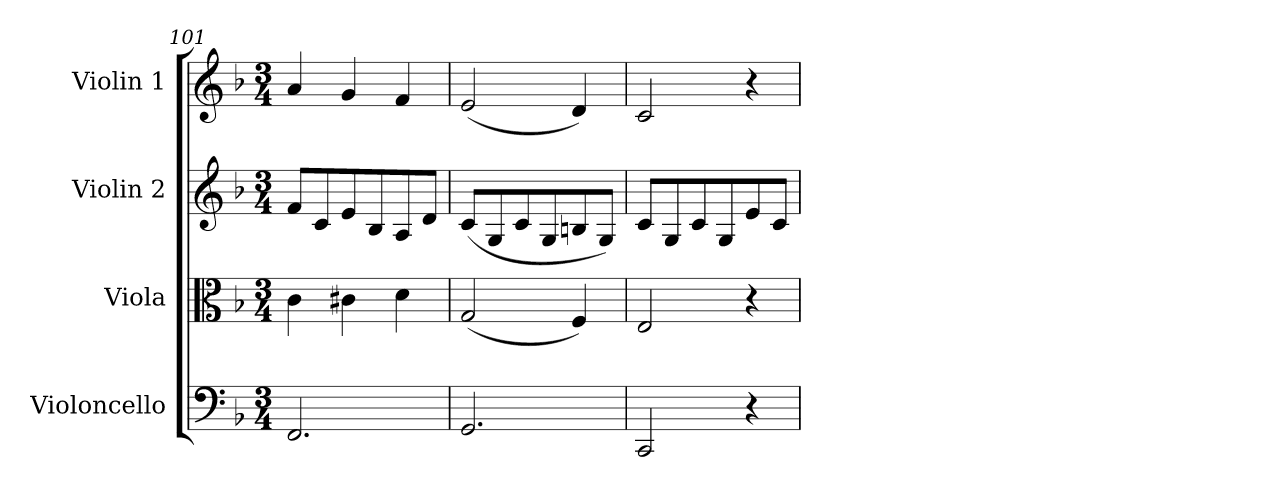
**kern	**kern	**kern	**kern
*part4	*part3	*part2	*part1
*staff4	*staff3	*staff2	*staff1
*I"Violoncello	*I"Viola	*I"Violin 2	*I"Violin 1
*I'Vc	*I'Vla	*I'Vln	*I'Vln
!!LO:LB:g=z
*clefF4	*clefC3	*clefG2	*clefG2
*k[b-]	*k[b-]	*k[b-]	*k[b-]
*M3/4	*M3/4	*M3/4	*M3/4
=101	=101	=101	=101
2.FF/	4c\	8f/L	4a/
.	.	8c/	.
.	4c#X\	8e/	4g/
.	.	8B-/	.
.	4d\	8A/	4f/
.	.	8d/J	.
=102	=102	=102	=102
2.GG/	(2G/	(8c/L	(2e/
.	.	8G/	.
.	.	8c/	.
.	.	8G/	.
.	4F/)	8Bn/	4d/)
.	.	8G/J)	.
=103	=103	=103	=103
2CC/	2E/	8c/L	2c/
.	.	8G/	.
.	.	8c/	.
.	.	8G/	.
4r	4r	8e/	4r
.	.	8c/J	.
=	=	=	=
*-	*-	*-	*-
